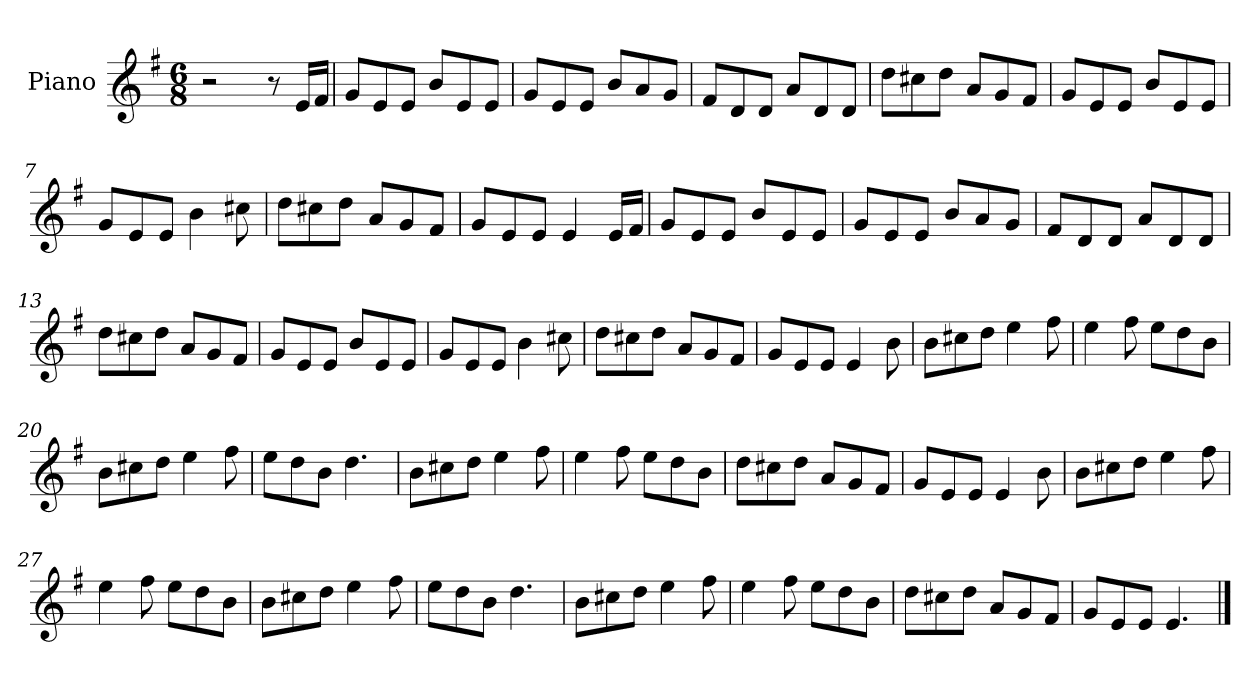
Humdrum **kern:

**kern
*part1
*staff1
*I"Piano
*I'Pno
*clefG2
*k[f#]
*M6/8
=1
2r
8r
16e/LL
16f#/JJ
=2
8g/L
8e/
8e/J
8b/L
8e/
8e/J
=3
8g/L
8e/
8e/J
8b/L
8a/
8g/J
=4
8f#/L
8d/
8d/J
8a/L
8d/
8d/J
=5
8dd\L
8cc#X\
8dd\J
8a/L
8g/
8f#/J
=6
8g/L
8e/
8e/J
8b/L
8e/
8e/J
=7
8g/L
8e/
8e/J
4b\
8cc#X\
=8
8dd\L
8cc#X\
8dd\J
8a/L
8g/
8f#/J
=9
8g/L
8e/
8e/J
4e/
16e/LL
16f#/JJ
=10
8g/L
8e/
8e/J
8b/L
8e/
8e/J
=11
8g/L
8e/
8e/J
8b/L
8a/
8g/J
=12
8f#/L
8d/
8d/J
8a/L
8d/
8d/J
=13
8dd\L
8cc#X\
8dd\J
8a/L
8g/
8f#/J
=14
8g/L
8e/
8e/J
8b/L
8e/
8e/J
=15
8g/L
8e/
8e/J
4b\
8cc#X\
=16
8dd\L
8cc#X\
8dd\J
8a/L
8g/
8f#/J
=17
8g/L
8e/
8e/J
4e/
8b\
=18
8b\L
8cc#X\
8dd\J
4ee\
8ff#\
=19
4ee\
8ff#\
8ee\L
8dd\
8b\J
=20
8b\L
8cc#X\
8dd\J
4ee\
8ff#\
=21
8ee\L
8dd\
8b\J
4.dd\
=22
8b\L
8cc#X\
8dd\J
4ee\
8ff#\
=23
4ee\
8ff#\
8ee\L
8dd\
8b\J
=24
8dd\L
8cc#X\
8dd\J
8a/L
8g/
8f#/J
=25
8g/L
8e/
8e/J
4e/
8b\
=26
8b\L
8cc#X\
8dd\J
4ee\
8ff#\
=27
4ee\
8ff#\
8ee\L
8dd\
8b\J
=28
8b\L
8cc#X\
8dd\J
4ee\
8ff#\
=29
8ee\L
8dd\
8b\J
4.dd\
=30
8b\L
8cc#X\
8dd\J
4ee\
8ff#\
=31
4ee\
8ff#\
8ee\L
8dd\
8b\J
=32
8dd\L
8cc#X\
8dd\J
8a/L
8g/
8f#/J
=33
8g/L
8e/
8e/J
4.e/
==
*-
